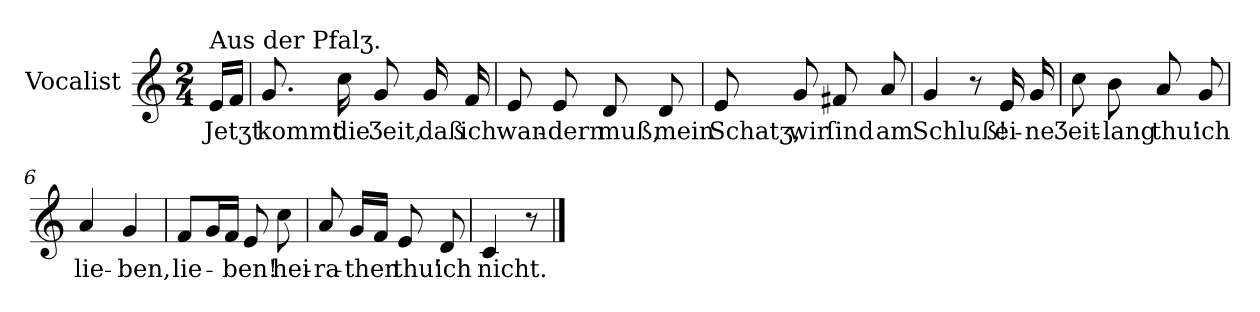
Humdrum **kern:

**kern	**text
*part1	*part1
*staff1	*staff1
*I"Vocalist	*
*k[]	*
*C:	*
*M2/4	*
=	=
!LO:TX:a:t=Aus der Pfalʒ.	!
16eLL	Jetʒt
16fJJ	.
=1	=1
8.g	kommt
16cc	die
8g	Ʒeit,
16g	daß
16f	ich
=2	=2
8e	wan-
8e	-dern
8d	muß,
8d	mein
=3	=3
8e	Schatʒ,
8g	wir
8f#X	ſind
8a	am
=4	=4
4g	Schluß!
8r	.
16e	ei-
16g	-ne
=5	=5
8cc	Ʒeit-
8b	-lang
8a	thu'
8g	ich
=6	=6
4a	lie-
4g	-ben,
=7	=7
8fL	lie-
16gL	.
16fJJ	.
8e	-ben!
8cc	hei-
=8	=8
8a	-ra-
16gLL	-then
16fJJ	.
8e	thu'
8d	ich
=9	=9
4c	nicht.
8r	.
==	==
*-	*-
